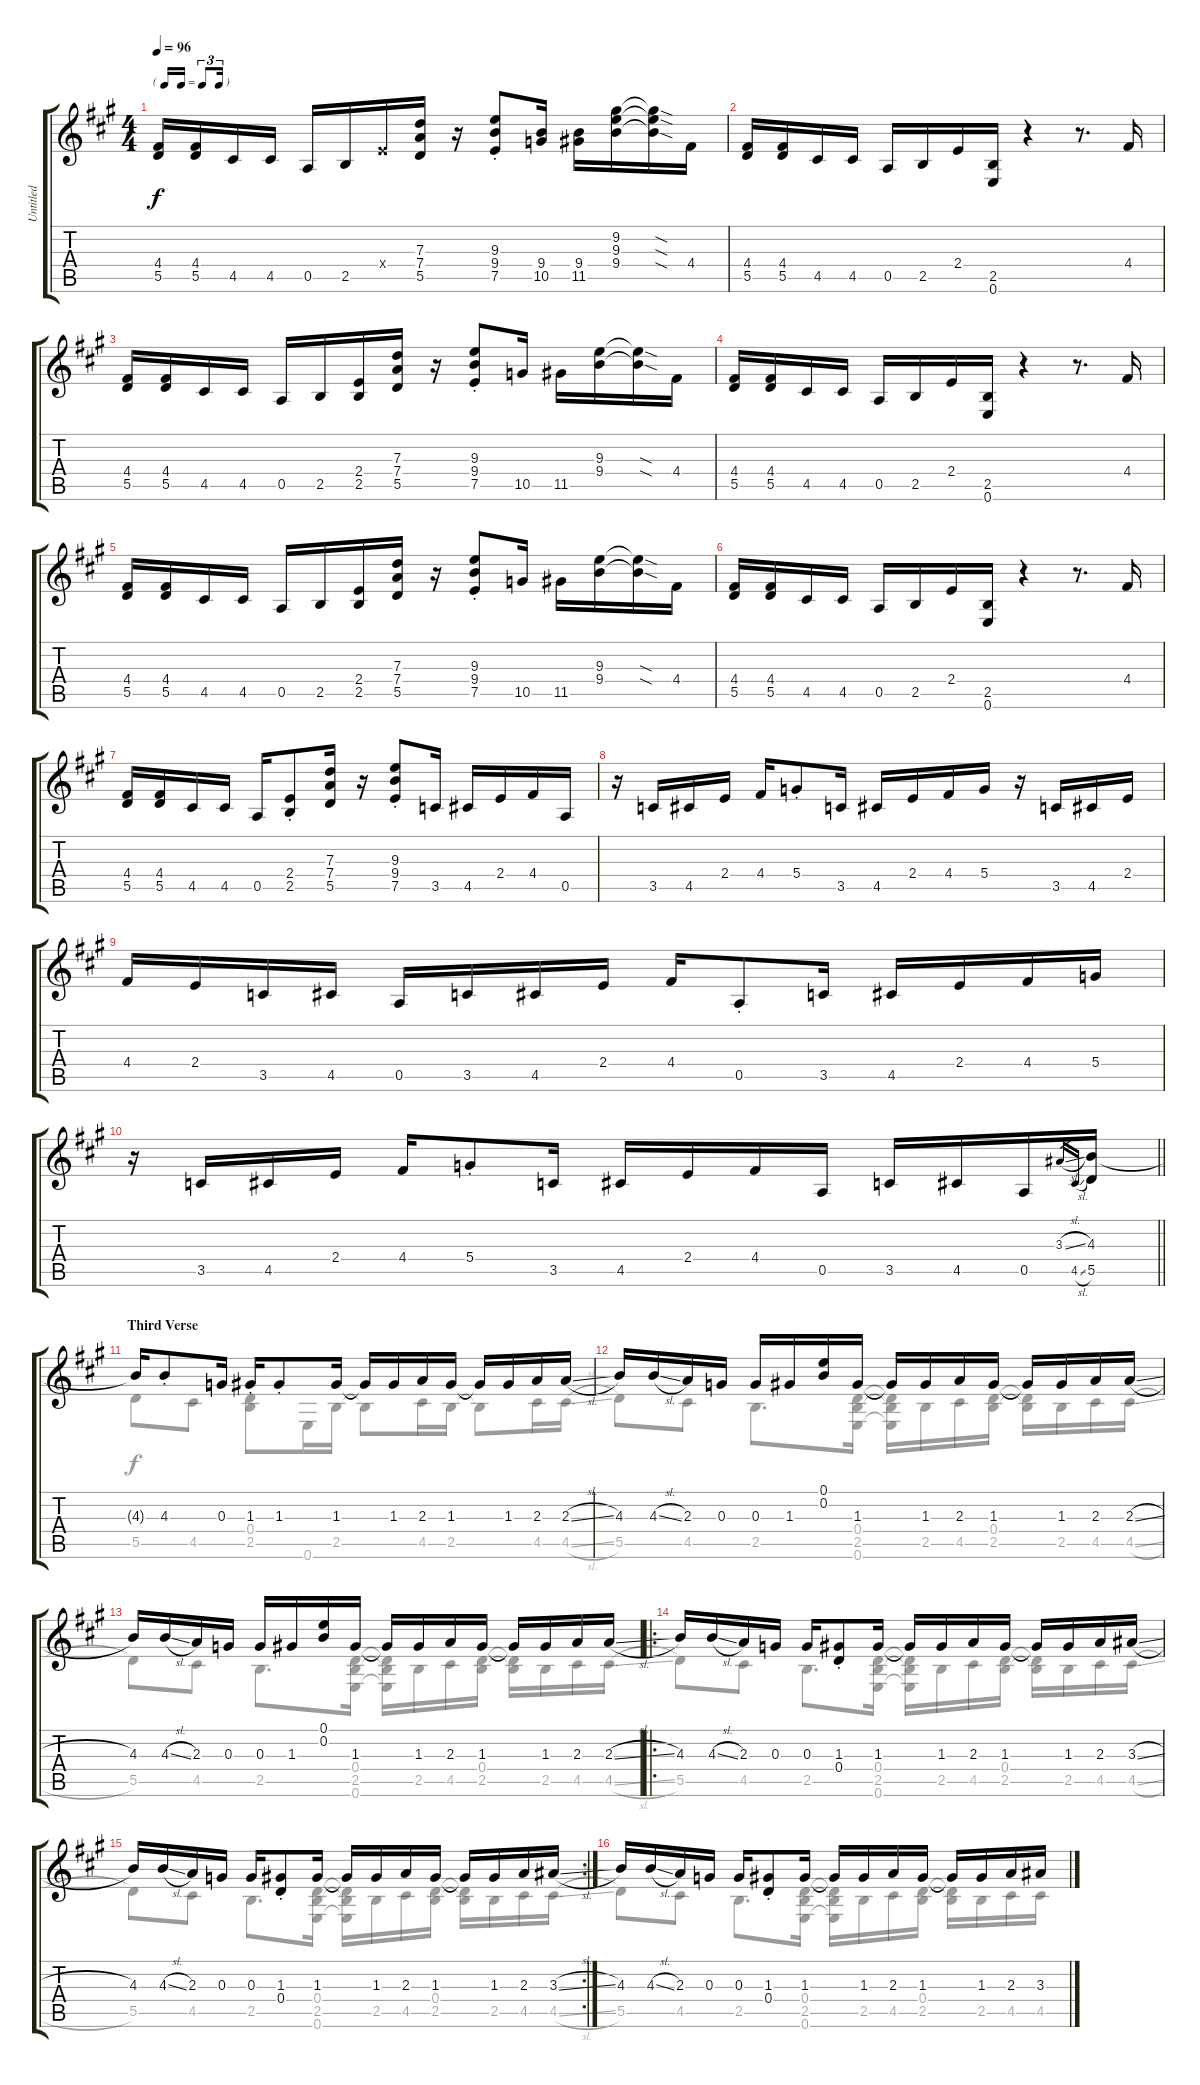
\track ("Untitled" "Untitled") {instrument overdrivenguitar}
\staff {score tabs}
\tuning (E4 B3 G3 D3 A2 E2) {hide}
\voice
\ts (4 4)
\tf triplet16th
\tempo 96
\clef g2
\ks a
(4.4 5.5).16{dy f} (4.4 5.5).16 4.5.16 4.5.16 0.5.16 2.5.16 2.4{x}.16 (7.3 7.4 5.5).16 r.16 (9.3{st} 9.4{st} 7.5{st}).8 (9.4 10.5).16 (9.4 11.5).16 (9.2 9.3 9.4).16 (9.2{sod t} 9.3{sod t} 9.4{sod t}).16 4.4.16 |
(4.4 5.5).16 (4.4 5.5).16 4.5.16 4.5.16 0.5.16 2.5.16 2.4.16 (2.5 0.6).16 r.4 r.8{d} 4.4.16 |
(4.4 5.5).16 (4.4 5.5).16 4.5.16 4.5.16 0.5.16 2.5.16 (2.4 2.5).16 (7.3 7.4 5.5).16 r.16 (9.3{st} 9.4{st} 7.5{st}).8 10.5.16 11.5.16 (9.3 9.4).16 (9.3{sod t} 9.4{sod t}).16 4.4.16 |
(4.4 5.5).16 (4.4 5.5).16 4.5.16 4.5.16 0.5.16 2.5.16 2.4.16 (2.5 0.6).16 r.4 r.8{d} 4.4.16 |
(4.4 5.5).16 (4.4 5.5).16 4.5.16 4.5.16 0.5.16 2.5.16 (2.4 2.5).16 (7.3 7.4 5.5).16 r.16 (9.3{st} 9.4{st} 7.5{st}).8 10.5.16 11.5.16 (9.3 9.4).16 (9.3{sod t} 9.4{sod t}).16 4.4.16 |
(4.4 5.5).16 (4.4 5.5).16 4.5.16 4.5.16 0.5.16 2.5.16 2.4.16 (2.5 0.6).16 r.4 r.8{d} 4.4.16 |
(4.4 5.5).16 (4.4 5.5).16 4.5.16 4.5.16 0.5.16 (2.4{st} 2.5{st}).8 (7.3 7.4 5.5).16 r.16 (9.3{st} 9.4{st} 7.5{st}).8 3.5.16 4.5.16 2.4.16 4.4.16 0.5.16 |
r.16 3.5.16 4.5.16 2.4.16 4.4.16 5.4{st}.8 3.5.16 4.5.16 2.4.16 4.4.16 5.4.16 r.16 3.5.16 4.5.16 2.4.16 |
4.4.16 2.4.16 3.5.16 4.5.16 0.5.16 3.5.16 4.5.16 2.4.16 4.4.16 0.5{st}.8 3.5.16 4.5.16 2.4.16 4.4.16 5.4.16 |
\barLineRight lightlight
r.16 3.5.16 4.5.16 2.4.16 4.4.16 5.4{st}.8 3.5.16 4.5.16 2.4.16 4.4.16 0.5.16 3.5.16 4.5.16 0.5.16 3.3{sl}.16{gr} 4.5{sl}.16{gr} (4.3 5.5).16 |
\section ("" "Third Verse")
4.3{t}.16 4.3{st}.8 0.3.16 1.3{st}.16 1.3{st}.8 1.3.16 1.3{t}.16 1.3.16 2.3.16 1.3.16 1.3{t}.16 1.3.16 2.3.16 2.3{sl}.16 |
4.3.16 4.3{sl}.16 2.3.16 0.3.16 0.3.16 1.3.16 (0.1 0.2).16 1.3.16 1.3{t}.16 1.3.16 2.3.16 1.3.16 1.3{t}.16 1.3.16 2.3.16 2.3{sl}.16 |
4.3.16 4.3{sl}.16 2.3.16 0.3.16 0.3.16 1.3.16 (0.1 0.2).16 1.3.16 1.3{t}.16 1.3.16 2.3.16 1.3.16 1.3{t}.16 1.3.16 2.3.16 2.3{sl}.16 |
\ro
4.3.16 4.3{sl}.16 2.3.16 0.3.16 0.3.16 (1.3{st} 0.4{st}).8 1.3.16 1.3{t}.16 1.3.16 2.3.16 1.3.16 1.3{t}.16 1.3.16 2.3.16 3.3{sl}.16 |
\rc 2
4.3.16 4.3{sl}.16 2.3.16 0.3.16 0.3.16 (1.3{st} 0.4{st}).8 1.3.16 1.3{t}.16 1.3.16 2.3.16 1.3.16 1.3{t}.16 1.3.16 2.3.16 3.3{sl}.16 |
4.3.16 4.3{sl}.16 2.3.16 0.3.16 0.3.16 (1.3{st} 0.4{st}).8 1.3.16 1.3{t}.16 1.3.16 2.3.16 1.3.16 1.3{t}.16 1.3.16 2.3.16 3.3{sl}.16
\voice
\clef g2
\ottava regular
\simile none
\ks a
|
|
|
|
|
|
|
|
|
\barLineRight lightlight
|
5.5.8 4.5.8 (0.4 2.5).8 0.6.16 2.5.16 2.5{t}.8 4.5.16 2.5.16 2.5{t}.8 4.5.16 4.5{sl}.16 |
5.5.8 4.5.8 2.5.8{d} (0.4 2.5 0.6).16 (0.4{t} 2.5{t} 0.6{t}).16 2.5.16 4.5.16 (0.4 2.5).16 (0.4{t} 2.5{t}).16 2.5.16 4.5.16 4.5{sl}.16 |
5.5.8 4.5.8 2.5.8{d} (0.4 2.5 0.6).16 (0.4{t} 2.5{t} 0.6{t}).16 2.5.16 4.5.16 (0.4 2.5).16 (0.4{t} 2.5{t}).16 2.5.16 4.5.16 4.5{sl}.16 |
5.5.8 4.5.8 2.5.8{d} (0.4 2.5 0.6).16 (0.4{t} 2.5{t} 0.6{t}).16 2.5.16 4.5.16 (0.4 2.5).16 (0.4{t} 2.5{t}).16 2.5.16 4.5.16 4.5{sl}.16 |
5.5.8 4.5.8 2.5.8{d} (0.4 2.5 0.6).16 (0.4{t} 2.5{t} 0.6{t}).16 2.5.16 4.5.16 (0.4 2.5).16 (0.4{t} 2.5{t}).16 2.5.16 4.5.16 4.5{sl}.16 |
5.5.8 4.5.8 2.5.8{d} (0.4 2.5 0.6).16 (0.4{t} 2.5{t} 0.6{t}).16 2.5.16 4.5.16 (0.4 2.5).16 (0.4{t} 2.5{t}).16 2.5.16 4.5.16 4.5{sl}.16
